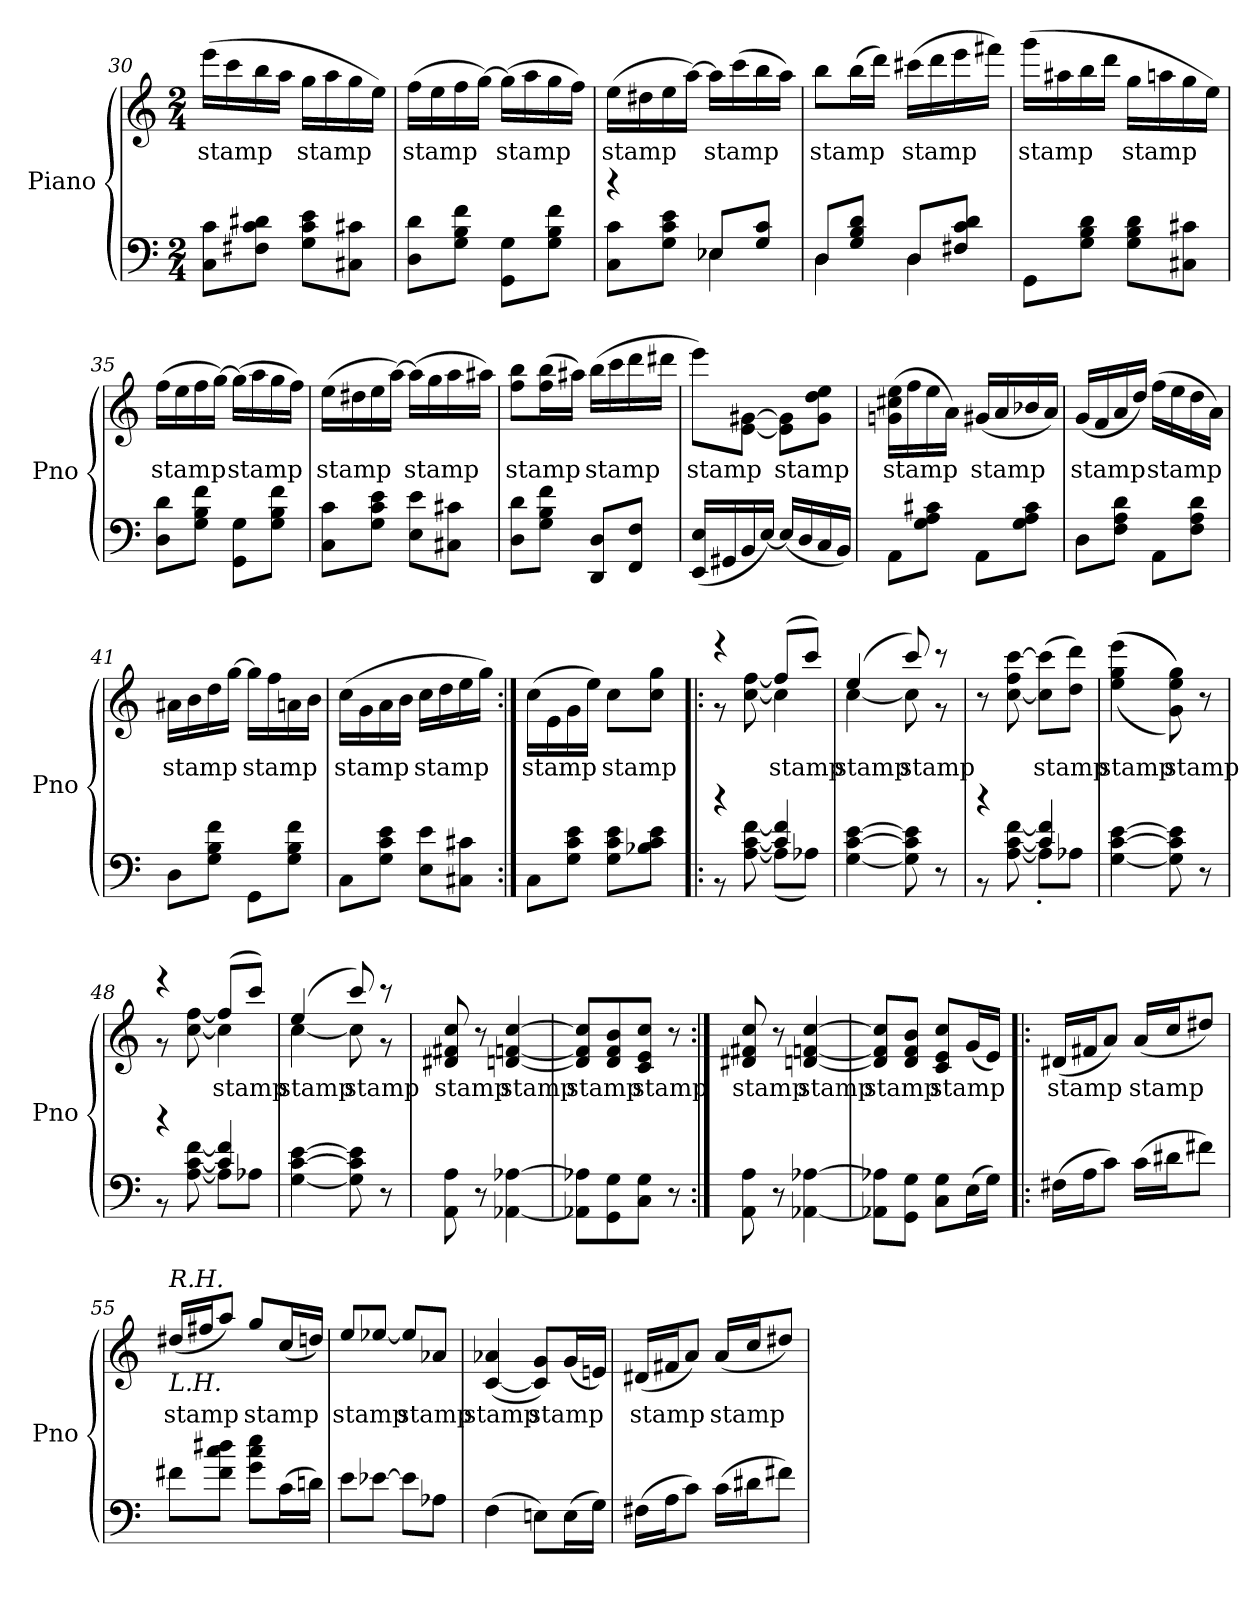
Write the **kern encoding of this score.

**kern	**kern	**text
*part1	*part1	*part1
*staff2	*staff1	*staff1
*I"Piano	*	*
*I'Pno	*	*
*clefF4	*clefG2	*
*k[]	*k[]	*
*M2/4	*M2/4	*
=30	=30	=30
8C 8cL	(16eeeLL	stamp
.	16ccc	.
8F#X 8c 8d#XJ	16bb	.
.	16aaJJ	.
8G 8c 8eL	16ggLL	stamp
.	16aa	.
8C#X 8c#XJ	16gg	.
.	16eeJJ)	.
=31	=31	=31
8D 8dL	(16ffLL	stamp
.	16ee	.
8G 8B 8fJ	16ff	.
.	[16ggJJ)	.
8GG 8GL	(16ggLL]	stamp
.	16aa	.
8G 8B 8fJ	16gg	.
.	16ffJJ)	.
=32	=32	=32
*^	*	*
4r	8C 8cL	(16eeLL	stamp
.	.	16dd#X	.
.	8G 8c 8eJ	16ee	.
.	.	[16aaJJ)	.
8E-XL	4E-X	16aaLL]	stamp
.	.	(16ccc	.
8G 8cJ	.	16bb	.
.	.	16aaJJ)	.
=33	=33	=33	=33
8DL	4D	8bbL	stamp
8G 8B 8dJ	.	(16bbL	.
.	.	16dddJJ)	.
8DL	4D	(16ccc#XLL	stamp
.	.	16ddd	.
8F#X 8c 8dJ	.	16eee	.
.	.	16fff#XJJ)	.
*v	*v	*	*
=34	=34	=34
8GGL	(16gggLL	stamp
.	16aa#X	.
8G 8B 8dJ	16bb	.
.	16dddJJ	.
8G 8B 8dL	16ggLL	stamp
.	16aan	.
8C#X 8c#XJ	16gg	.
.	16eeJJ)	.
=35	=35	=35
8D 8dL	(16ffLL	stamp
.	16ee	.
8G 8B 8fJ	16ff	.
.	[16ggJJ)	.
8GG 8GL	(16ggLL]	stamp
.	16aa	.
8G 8B 8fJ	16gg	.
.	16ffJJ)	.
=36	=36	=36
8C 8cL	(16eeLL	stamp
.	16dd#X	.
8G 8c 8eJ	16ee	.
.	[16aaJJ)	.
8E 8eL	(16aaLL]	stamp
.	16gg	.
8C#X 8c#XJ	16aa	.
.	16aa#XJJ)	.
=37	=37	=37
8D 8dL	8ff 8bbL	stamp
8G 8B 8fJ	(16ff 16bbL	.
.	16aa#XJJ)	.
8DD 8DL	(16bbLL	stamp
.	16ccc	.
8FF 8FJ	16ddd	.
.	16ddd#XJJ	.
=38	=38	=38
(16EE 16ELL	8eeeL)	stamp
16GG#X	.	.
16BB	[8e [8g#XJ	.
[16EJJ)	.	.
(16ELL]	8e]\ 8g#]\L	stamp
16D	.	.
16C	8g#\ 8dd\ 8ee\J	.
16BBJJ)	.	.
=39	=39	=39
8AAL	(16gn 16cc#X 16eeLL	stamp
.	16ff	.
8G 8A 8c#XJ	16ee	.
.	16aJJ)	.
8AAL	(16g#XLL	stamp
.	16a	.
8G 8A 8c#J	16b-X	.
.	16aJJ)	.
=40	=40	=40
8DL	(16gLL	stamp
.	16f	.
8F 8A 8dJ	16a	.
.	16ddJJ)	.
8AAL	(16ffLL	stamp
.	16ee	.
8F 8A 8dJ	16dd	.
.	16aJJ)	.
=41	=41	=41
8DL	16a#XLL	stamp
.	16b	.
8G 8B 8fJ	16dd	.
.	[16ggJJ	.
8GGL	16ggLL]	stamp
.	16ff	.
8G 8B 8fJ	16an	.
.	16bJJ	.
=42	=42	=42
8CL	(16cc\LL	stamp
.	16g\	.
8G 8c 8eJ	16a\	.
.	16b\JJ	.
8E 8eL	16ccLL	stamp
.	16dd	.
8C#X 8c#XJ	16ee	.
.	16ggJJ)	.
=43:|!	=43:|!	=43:|!
8CL	(16cc\LL	stamp
.	16e\	.
8G 8c 8eJ	16g\	.
.	16ee\JJ)	.
8G 8c 8eL	8ccL	stamp
8B-X 8c 8eJ	8cc 8ggJ	.
=44!|:	=44!|:	=44!|:
*^	*^	*
4r	8r	4r	8r	.
.	[8A [8c [8f	.	[8cc [>8ff	.
4c] 4f]	(8AL]	(8ffL]	4cc]	stamp
.	8A-XJ)	8cccJ)	.	.
*v	*v	*	*	*
=45	=45	=45	=45
[4G [4c [4e	(4ee	[4cc	stamp
8G] 8c] 8e]	8ccc)	8cc]	stamp
8r	8r	8r	.
*	*v	*v	*
=46	=46	=46
*^	*	*
4r	8r	8r	.
.	[8A [8c [8f	[8cc 8ff [8ccc	.
4c] 4f]	8A'L]	(8cc] 8ccc]L	stamp
.	8A-XJ	8dd 8dddJ)	.
*v	*v	*	*
=47	=47	=47
[4G [4c [4e	(<(>(>4ee 4gg 4eee	stamp
8G] 8c] 8e]	8g 8ee 8gg)))	stamp
8r	8r	.
=48	=48	=48
*^	*^	*
4r	8r	4r	8r	.
.	[8A [8c [8f	.	[8cc [>8ff	.
4c] 4f]	8AL]	(8ffL]	4cc]	stamp
.	8A-XJ	8cccJ)	.	.
*v	*v	*	*	*
=49	=49	=49	=49
[4G [4c [4e	(4ee	[4cc	stamp
8G] 8c] 8e]	8ccc)	8cc]	stamp
8r	8r	8r	.
*	*v	*v	*
=50	=50	=50
8AA 8A	8d#X 8f#X 8cc	stamp
8r	8r	.
[4AA-X [4A-X	[4dn [4fn [4cc	stamp
=51	=51	=51
8AA-X] 8A-X]L	8d] 8f] 8cc]L	stamp
8GG 8G	8d 8f 8b	.
8C 8GJ	8c 8e 8ccJ	stamp
8r	8r	.
=52:|!	=52:|!	=52:|!
8AA 8A	8d#X 8f#X 8cc	stamp
8r	8r	.
[4AA-X [4A-X	[4dn [4fn [4cc	stamp
=53	=53	=53
8AA-X] 8A-X]L	8d] 8f] 8cc]L	stamp
8GG 8GJ	8d 8f 8bJ	.
8C 8GL	8c 8e 8ccL	stamp
(16EL	(16gL	.
16GJJ)	16eJJ)	.
=54!|:	=54!|:	=54!|:
(16F#XLL	(16d#XLL	stamp
16AJ	16f#XJ	.
8cJ)	8aJ)	.
(<16cLL	(>16aLL	stamp
16d#XJ	16ccJ	.
8f#X\J)	8dd#X/J)	.
=55	=55	=55
!	!LO:TX:a:i:t=R.H.	!
!	!LO:TX:b:i:t=L.H.	!
8f#X\L	(16dd#X/LL	stamp
.	16ff#X/J	.
8f#\ 8cc\ 8dd#X\J	8aa/J)	.
8g\ 8cc\ 8ee\L	8gg/L	stamp
(16c\L	(16cc/L	.
16dn\JJ)	16ddn/JJ)	.
=56	=56	=56
8e\L	8ee/L	stamp
[8e-X\J	[8ee-X/J	.
8e-\L]	8ee-/L]	stamp
8A-XJ	8a-XJ	.
=57	=57	=57
(4F	(>[4c 4a-X	stamp
8EnL)	8c] 8gL)	stamp
(16EL	(16gL	.
16GJJ)	16enJJ)	.
=58	=58	=58
(16F#XLL	(16d#XLL	stamp
16AJ	16f#XJ	.
8cJ)	8aJ)	.
(<16cLL	(>16aLL	stamp
16d#XJ	16ccJ	.
8f#X\J)	8dd#X/J)	.
=	=	=
*-	*-	*-
